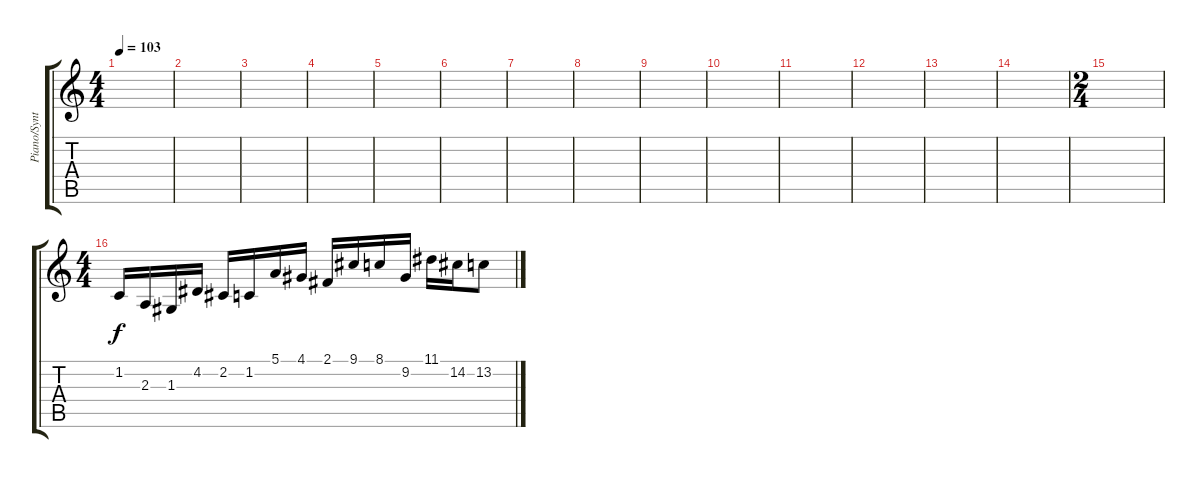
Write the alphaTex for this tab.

\track ("Piano/Synth 1" "Piano/Synt") {instrument violin}
\staff {score tabs}
\tuning (E4 B3 G3 D3 A2 E2) {hide}
\ts (4 4)
\tempo 103
\clef g2
\ks c
|
|
|
|
|
|
|
|
|
|
|
|
|
|
\ts (2 4)
|
\ts (4 4)
1.2.16 2.3.16 1.3.16 4.2.16 2.2.16 1.2.16 5.1.16 4.1.16 2.1.16 9.1.16 8.1.16 9.2.16 11.1.16 14.2.16 13.2.8
